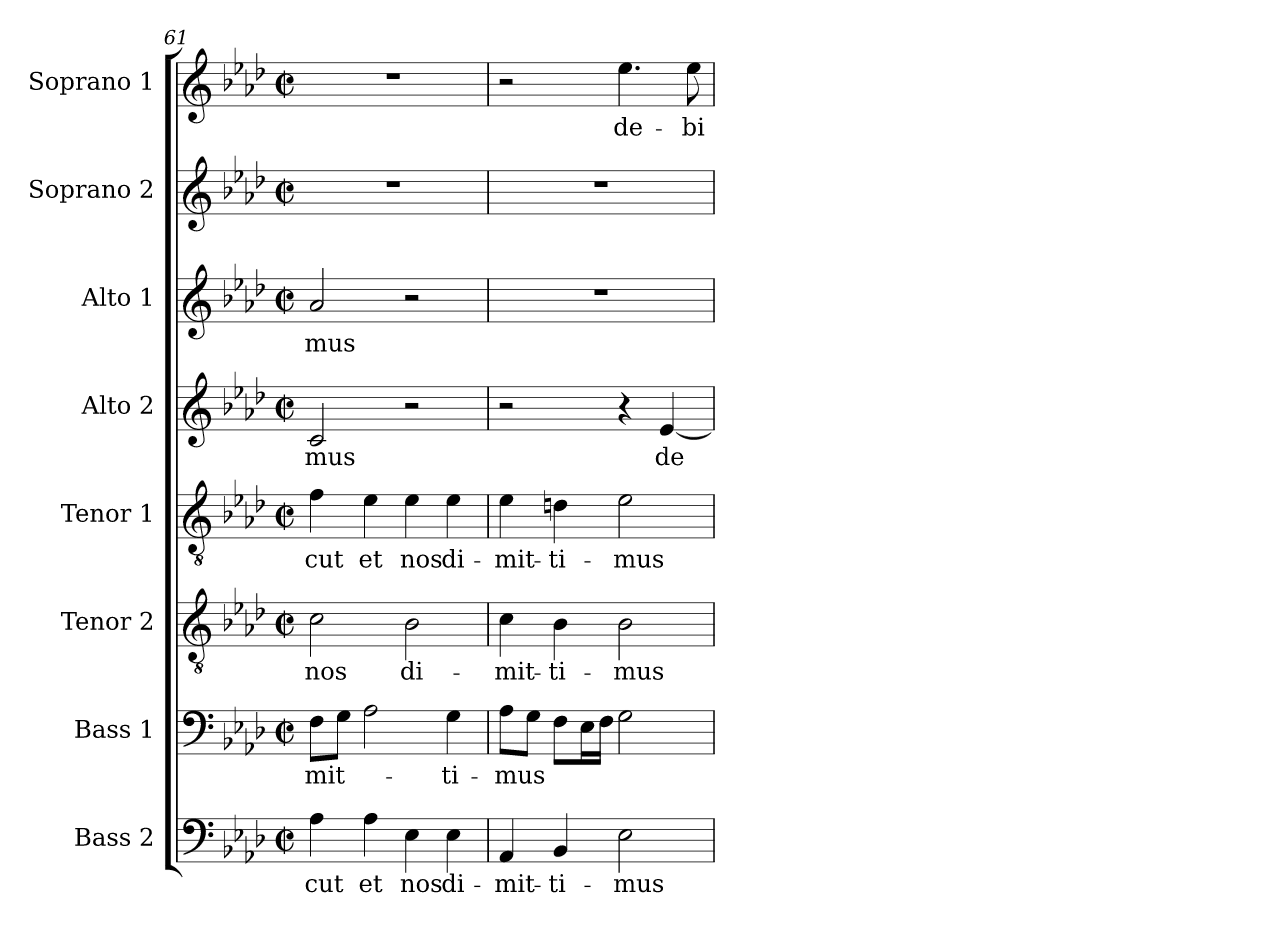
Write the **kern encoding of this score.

**kern	**text	**kern	**text	**kern	**text	**kern	**text	**kern	**text	**kern	**text	**kern	**kern	**text
*part8	*part8	*part7	*part7	*part6	*part6	*part5	*part5	*part4	*part4	*part3	*part3	*part2	*part1	*part1
*staff8	*staff8	*staff7	*staff7	*staff6	*staff6	*staff5	*staff5	*staff4	*staff4	*staff3	*staff3	*staff2	*staff1	*staff1
*I"Bass 2	*	*I"Bass 1	*	*I"Tenor 2	*	*I"Tenor 1	*	*I"Alto 2	*	*I"Alto 1	*	*I"Soprano 2	*I"Soprano 1	*
*I'B.2	*	*I'B.1	*	*I'T.2	*	*I'T.1	*	*I'A.2	*	*I'A.1	*	*I'S.2	*I'S.1	*
!!LO:PB:g=z
*clefF4	*	*clefF4	*	*clefGv2	*	*clefGv2	*	*clefG2	*	*clefG2	*	*clefG2	*clefG2	*
*	*	*	*	*ITrd7c12	*	*ITrd7c12	*	*	*	*	*	*	*	*
*k[b-e-a-d-]	*	*k[b-e-a-d-]	*	*k[b-e-a-d-]	*	*k[b-e-a-d-]	*	*k[b-e-a-d-]	*	*k[b-e-a-d-]	*	*k[b-e-a-d-]	*k[b-e-a-d-]	*
*A-:	*	*A-:	*	*A-:	*	*A-:	*	*A-:	*	*A-:	*	*A-:	*A-:	*
*M2/2	*	*M2/2	*	*M2/2	*	*M2/2	*	*M2/2	*	*M2/2	*	*M2/2	*M2/2	*
*met(c|)	*	*met(c|)	*	*met(c|)	*	*met(c|)	*	*met(c|)	*	*met(c|)	*	*met(c|)	*met(c|)	*
=61	=61	=61	=61	=61	=61	=61	=61	=61	=61	=61	=61	=61	=61	=61
!	!LO:LY:b:color=#000000	!	!	!	!	!	!	!	!	!	!	!	!	!
!	!	!	!LO:LY:b:color=#000000	!	!	!	!	!	!	!	!	!	!	!
!	!	!	!	!	!LO:LY:b:color=#000000	!	!	!	!	!	!	!	!	!
!	!	!	!	!	!	!	!LO:LY:b:color=#000000	!	!	!	!	!	!	!
!	!	!	!	!	!	!	!	!	!LO:LY:b:color=#000000	!	!	!	!	!
!	!	!	!	!	!	!	!	!	!	!	!LO:LY:b:color=#000000	!	!	!
4A-i\	-cut	8Fi\L	-mit-	2Ci\	nos	4Fi\	-cut	2ci/	-mus	2a-i/	-mus	1r	1r	.
.	.	8Gi\J	.	.	.	.	.	.	.	.	.	.	.	.
!	!LO:LY:b:color=#000000	!	!	!	!	!	!	!	!	!	!	!	!	!
!	!	!	!	!	!	!	!LO:LY:b:color=#000000	!	!	!	!	!	!	!
4A-i\	et	2A-i\	.	.	.	4E-i\	et	.	.	.	.	.	.	.
!	!LO:LY:b:color=#000000	!	!	!	!	!	!	!	!	!	!	!	!	!
!	!	!	!	!	!LO:LY:b:color=#000000	!	!	!	!	!	!	!	!	!
!	!	!	!	!	!	!	!LO:LY:b:color=#000000	!	!	!	!	!	!	!
4E-i\	nos	.	.	2BB-i\	di-	4E-i\	nos	2r	.	2r	.	.	.	.
!	!LO:LY:b:color=#000000	!	!	!	!	!	!	!	!	!	!	!	!	!
!	!	!	!LO:LY:b:color=#000000	!	!	!	!	!	!	!	!	!	!	!
!	!	!	!	!	!	!	!LO:LY:b:color=#000000	!	!	!	!	!	!	!
4E-i\	di-	4Gi\	-ti-	.	.	4E-i\	di-	.	.	.	.	.	.	.
=62	=62	=62	=62	=62	=62	=62	=62	=62	=62	=62	=62	=62	=62	=62
!	!LO:LY:b:color=#000000	!	!	!	!	!	!	!	!	!	!	!	!	!
!	!	!	!LO:LY:b:color=#000000	!	!	!	!	!	!	!	!	!	!	!
!	!	!	!	!	!LO:LY:b:color=#000000	!	!	!	!	!	!	!	!	!
!	!	!	!	!	!	!	!LO:LY:b:color=#000000	!	!	!	!	!	!	!
4AA-i/	-mit-	8A-i\L	-mus	4Ci\	-mit-	4E-i\	-mit-	2r	.	1r	.	1r	2r	.
.	.	8Gi\J	.	.	.	.	.	.	.	.	.	.	.	.
!	!LO:LY:b:color=#000000	!	!	!	!	!	!	!	!	!	!	!	!	!
!	!	!	!	!	!LO:LY:b:color=#000000	!	!	!	!	!	!	!	!	!
!	!	!	!	!	!	!	!LO:LY:b:color=#000000	!	!	!	!	!	!	!
4BB-i/	-ti-	8Fi\L	.	4BB-i\	-ti-	4Dni\	-ti-	.	.	.	.	.	.	.
.	.	16E-i\L	.	.	.	.	.	.	.	.	.	.	.	.
.	.	16Fi\JJ	.	.	.	.	.	.	.	.	.	.	.	.
!	!LO:LY:b:color=#000000	!	!	!	!	!	!	!	!	!	!	!	!	!
!	!	!	!	!	!LO:LY:b:color=#000000	!	!	!	!	!	!	!	!	!
!	!	!	!	!	!	!	!LO:LY:b:color=#000000	!	!	!	!	!	!	!
!	!	!	!	!	!	!	!	!	!	!	!	!	!	!LO:LY:b:color=#000000
2E-i\	-mus	2Gi\	.	2BB-i\	-mus	2E-i\	-mus	4r	.	.	.	.	4.ee-i\	de-
!	!	!	!	!	!	!	!	!	!LO:LY:b:color=#000000	!	!	!	!	!
.	.	.	.	.	.	.	.	[4e-i/	de-	.	.	.	.	.
!	!	!	!	!	!	!	!	!	!	!	!	!	!	!LO:LY:b:color=#000000
.	.	.	.	.	.	.	.	.	.	.	.	.	8ee-i\	-bi-
=	=	=	=	=	=	=	=	=	=	=	=	=	=	=
*-	*-	*-	*-	*-	*-	*-	*-	*-	*-	*-	*-	*-	*-	*-
